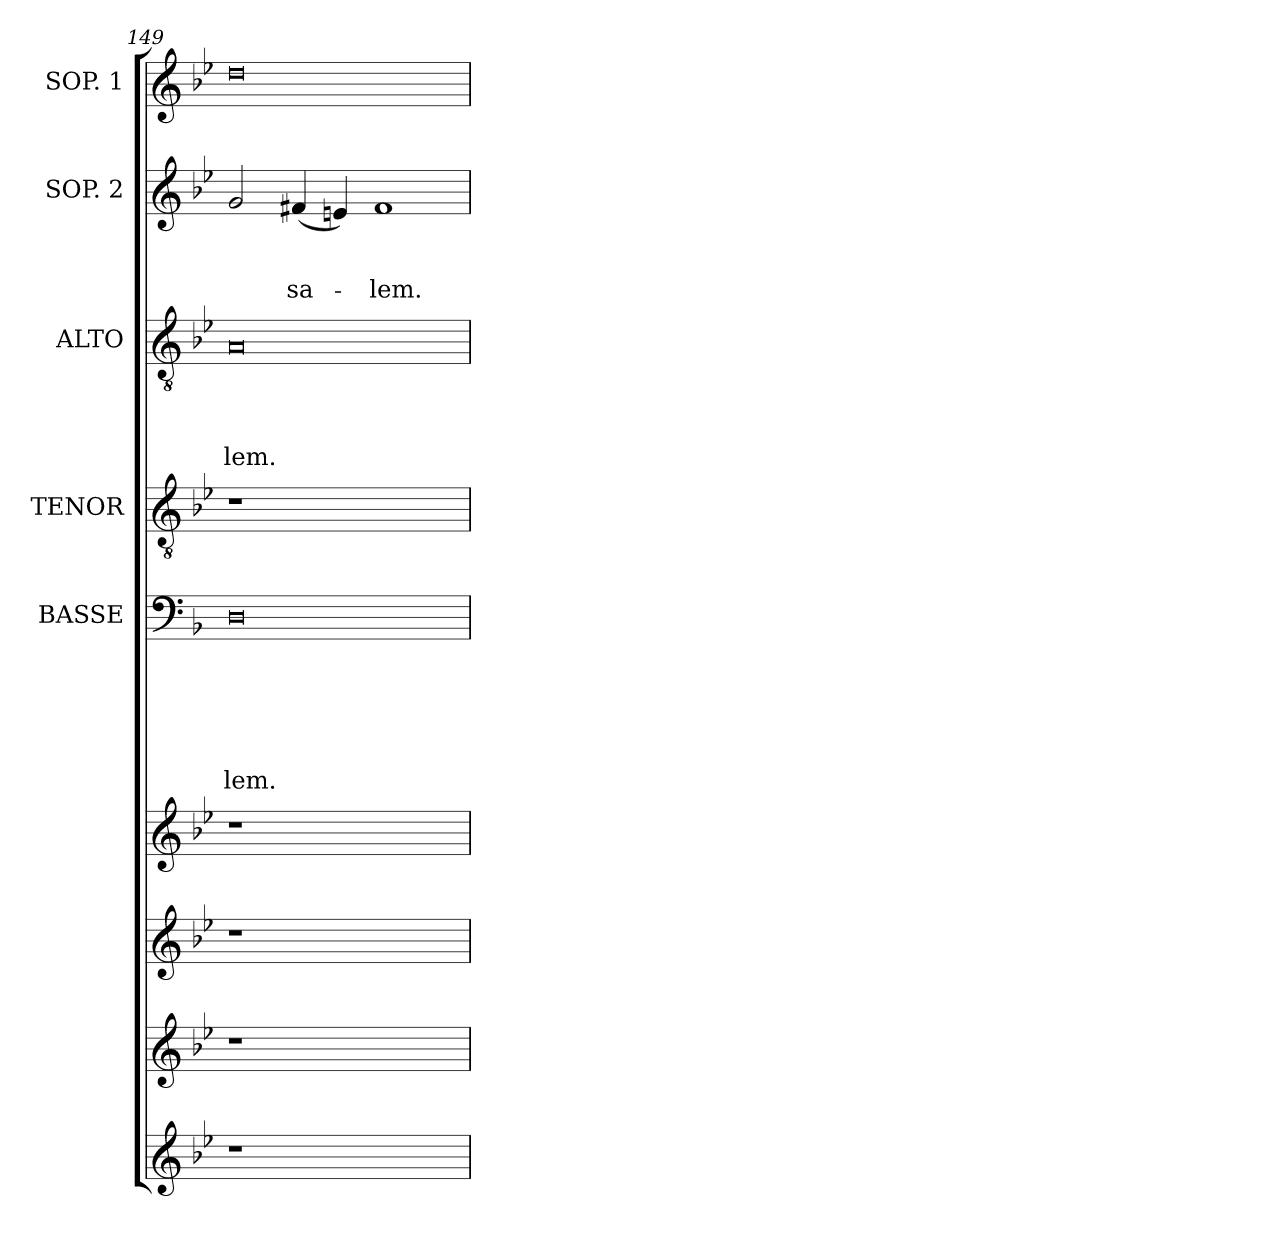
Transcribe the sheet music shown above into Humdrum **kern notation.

**kern	**kern	**kern	**kern	**kern	**text	**text	**text	**text	**text	**text	**kern	**kern	**text	**text	**text	**text	**kern	**text	**text	**text	**kern	**text
*part9	*part8	*part7	*part6	*part5	*part5	*part5	*part5	*part5	*part5	*part5	*part4	*part3	*part3	*part3	*part3	*part3	*part2	*part2	*part2	*part2	*part1	*part1
*staff9	*staff8	*staff7	*staff6	*staff5	*staff5	*staff5	*staff5	*staff5	*staff5	*staff5	*staff4	*staff3	*staff3	*staff3	*staff3	*staff3	*staff2	*staff2	*staff2	*staff2	*staff1	*staff1
*	*	*	*	*I"BASSE	*	*	*	*	*	*	*I"TENOR	*I"ALTO	*	*	*	*	*I"SOP. 2	*	*	*	*I"SOP. 1	*
*	*	*	*	*I'BAS.	*	*	*	*	*	*	*I'TEN.	*I'ALT.	*	*	*	*	*I'SOP. 2	*	*	*	*I'SOP. 1	*
*clefG2	*clefG2	*clefG2	*clefG2	*clefF4	*	*	*	*	*	*	*clefGv2	*clefGv2	*	*	*	*	*clefG2	*	*	*	*clefG2	*
*k[b-e-]	*k[b-e-]	*k[b-e-]	*k[b-e-]	*k[b-]	*	*	*	*	*	*	*k[b-e-]	*k[b-e-]	*	*	*	*	*k[b-e-]	*	*	*	*k[b-e-]	*
*B-:	*B-:	*B-:	*B-:	*F:	*	*	*	*	*	*	*B-:	*B-:	*	*	*	*	*B-:	*	*	*	*B-:	*
=149	=149	=149	=149	=149	=149	=149	=149	=149	=149	=149	=149	=149	=149	=149	=149	=149	=149	=149	=149	=149	=149	=149
!	!	!	!	!	!	!	!	!	!	!LO:LY:b	!	!	!	!	!	!LO:LY:b	!	!	!	!	!	!
1r	1r	1r	1r	0D	.	.	.	.	.	-lem.	1r	0A	.	.	.	-lem.	2g/	.	.	.	0dd	.
!	!	!	!	!	!	!	!	!	!	!	!	!	!	!	!	!	!	!	!	!LO:LY:b	!	!
.	.	.	.	.	.	.	.	.	.	.	.	.	.	.	.	.	(<4f#X/	.	.	-sa-	.	.
.	.	.	.	.	.	.	.	.	.	.	.	.	.	.	.	.	4en/)	.	.	.	.	.
!	!	!	!	!	!	!	!	!	!	!	!	!	!	!	!	!	!	!	!	!LO:LY:b	!	!
1ryy	1ryy	1ryy	1ryy	.	.	.	.	.	.	.	1ryy	.	.	.	.	.	1f#	.	.	-lem.	.	.
=	=	=	=	=	=	=	=	=	=	=	=	=	=	=	=	=	=	=	=	=	=	=
*-	*-	*-	*-	*-	*-	*-	*-	*-	*-	*-	*-	*-	*-	*-	*-	*-	*-	*-	*-	*-	*-	*-
